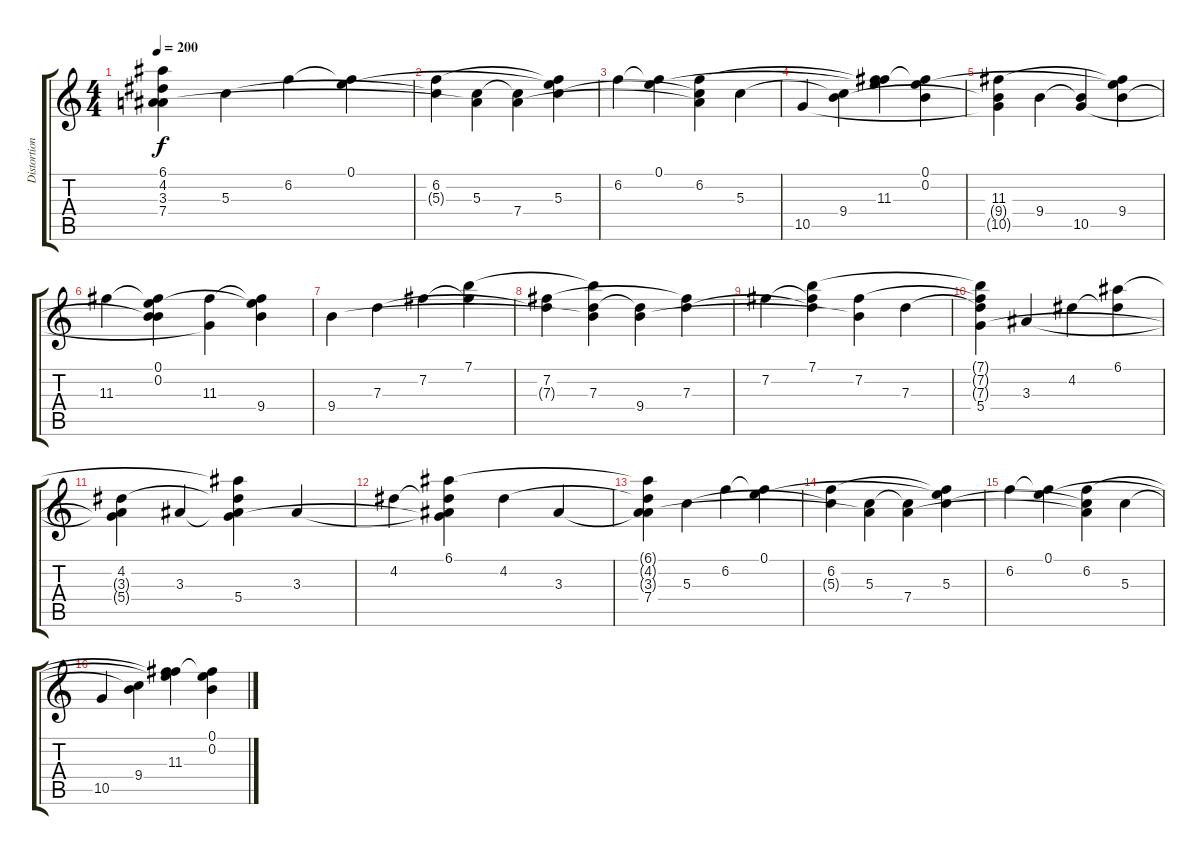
\track ("Distortion Yoe/Harp" "Distortion") {instrument distortionguitar}
\staff {score tabs}
\tuning (E4 B3 G3 D3 A2 E2) {hide}
\ts (4 4)
\tempo 200
\clef g2
\ks c
(6.1{t} 4.2{t} 3.3{t} 7.4).4{dy f} 5.3.4 6.2.4 (0.1 6.2{t}).4 |
(6.2 5.3{t}).4 (5.3 7.4{t}).4 (5.3{t} 7.4).4 (0.1{t} 6.2{t} 5.3).4 |
6.2.4 (0.1 6.2{t}).4 (6.2 5.3{t} 7.4{t}).4 5.3.4 |
10.5.4 (5.3{t} 9.4).4 (0.1{t} 6.2{t} 11.3).4 (0.1 0.2 11.3{t}).4 |
(11.3 9.4{t} 10.5{t}).4 9.4.4 (9.4{t} 10.5).4 (0.1{t} 11.3{t} 9.4).4 |
11.3.4 (0.1 0.2 11.3{t} 9.4{t}).4 (11.3 10.5{t}).4 (0.1{t} 11.3{t} 9.4).4 |
9.4.4{volume 13 instrument electricguitarclean} 7.3.4 7.2.4 (7.1 7.2{t}).4 |
(7.2 7.3{t}).4 (7.1{t} 7.3 9.4{t}).4 (7.3{t} 9.4).4 (7.2{t} 7.3).4 |
7.2.4 (7.1 7.2{t} 7.3{t}).4 (7.2 9.4{t}).4 7.3.4 |
(7.1{t} 7.2{t} 7.3{t} 5.4).4 3.3.4 4.2.4 (6.1 4.2{t}).4 |
(4.2 3.3{t} 5.4{t}).4 3.3.4 (6.1{t} 4.2{t} 3.3{t} 5.4).4 3.3.4 |
4.2.4 (6.1 4.2{t} 3.3{t} 5.4{t}).4 4.2.4 3.3.4 |
(6.1{t} 4.2{t} 3.3{t} 7.4).4 5.3.4 6.2.4 (0.1 6.2{t}).4 |
(6.2 5.3{t}).4 (5.3 7.4{t}).4 (5.3{t} 7.4).4 (0.1{t} 6.2{t} 5.3).4 |
6.2.4 (0.1 6.2{t}).4 (6.2 5.3{t} 7.4{t}).4 5.3.4 |
10.5.4 (5.3{t} 9.4).4 (0.1{t} 6.2{t} 11.3).4 (0.1 0.2 11.3{t}).4
